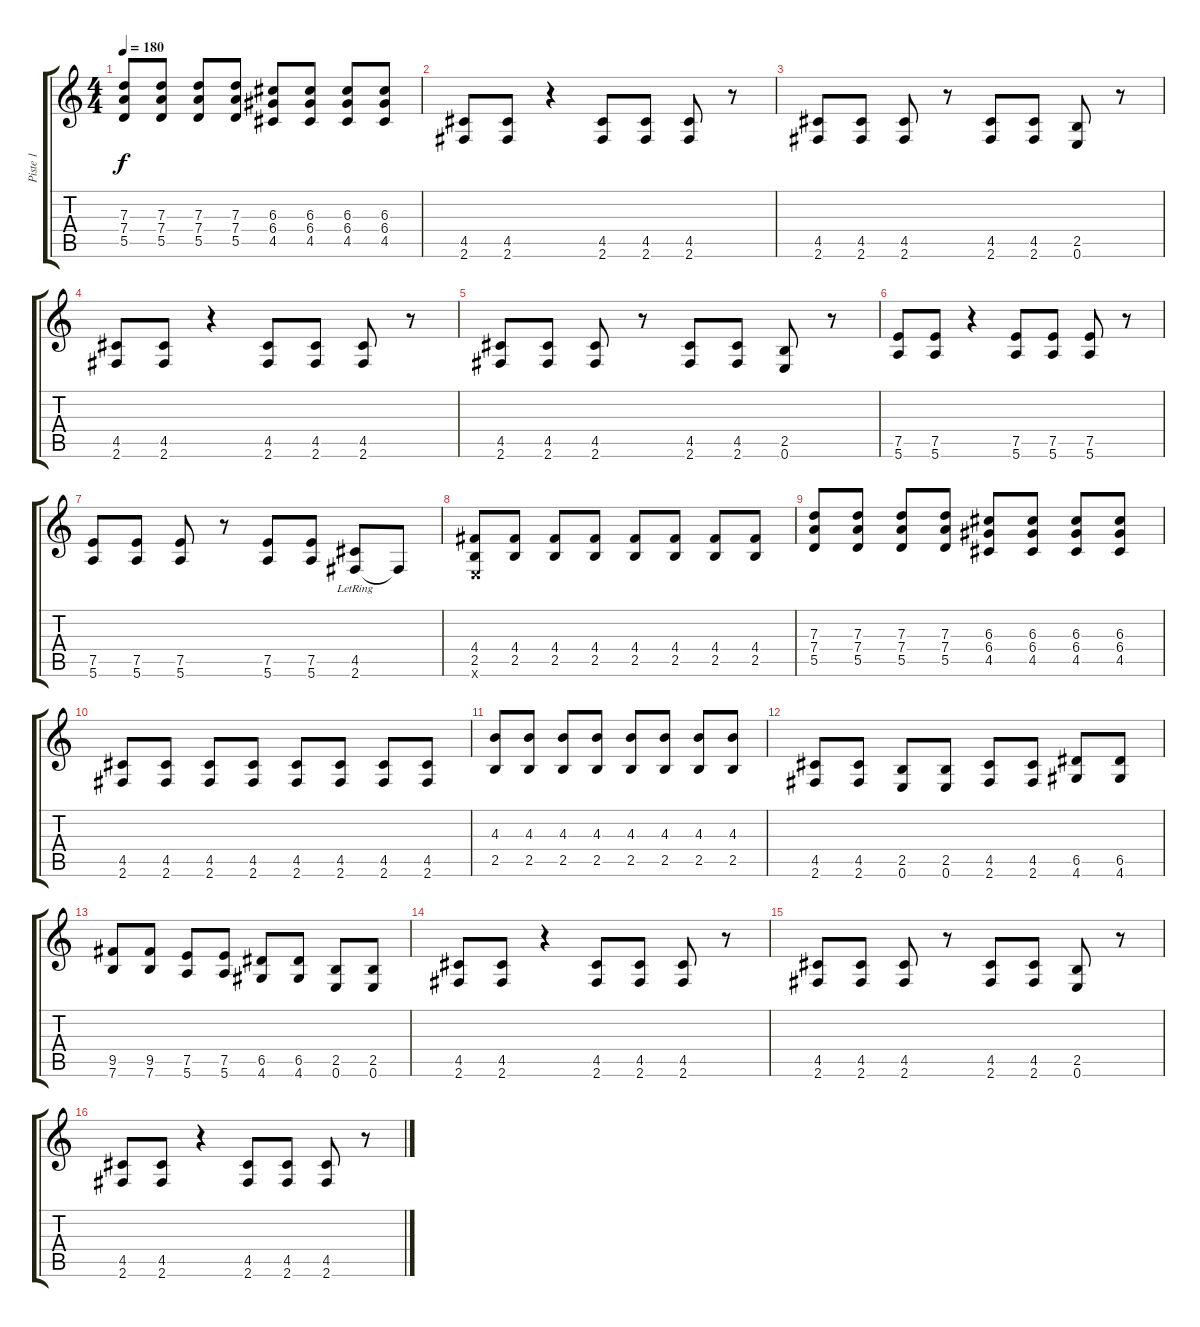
\track ("Piste 1" "Piste 1") {instrument distortionguitar}
\staff {score tabs}
\tuning (E4 B3 G3 D3 A2 E2) {hide}
\ts (4 4)
\tempo 180
\clef g2
\ks c
(7.3 7.4 5.5).8{dy f} (7.3 7.4 5.5).8 (7.3 7.4 5.5).8 (7.3 7.4 5.5).8 (6.3 6.4 4.5).8 (6.3 6.4 4.5).8 (6.3 6.4 4.5).8 (6.3 6.4 4.5).8 |
(4.5 2.6).8 (4.5 2.6).8 r.4 (4.5 2.6).8 (4.5 2.6).8 (4.5 2.6).8 r.8 |
(4.5 2.6).8 (4.5 2.6).8 (4.5 2.6).8 r.8 (4.5 2.6).8 (4.5 2.6).8 (2.5 0.6).8 r.8 |
(4.5 2.6).8 (4.5 2.6).8 r.4 (4.5 2.6).8 (4.5 2.6).8 (4.5 2.6).8 r.8 |
(4.5 2.6).8 (4.5 2.6).8 (4.5 2.6).8 r.8 (4.5 2.6).8 (4.5 2.6).8 (2.5 0.6).8 r.8 |
(7.5 5.6).8 (7.5 5.6).8 r.4 (7.5 5.6).8 (7.5 5.6).8 (7.5 5.6).8 r.8 |
(7.5 5.6).8 (7.5 5.6).8 (7.5 5.6).8 r.8 (7.5 5.6).8 (7.5 5.6).8 (4.5{lr} 2.6{lr}).8 2.6{t}.8 |
(4.4 2.5 0.6{x}).8 (4.4 2.5).8 (4.4 2.5).8 (4.4 2.5).8 (4.4 2.5).8 (4.4 2.5).8 (4.4 2.5).8 (4.4 2.5).8 |
(7.3 7.4 5.5).8 (7.3 7.4 5.5).8 (7.3 7.4 5.5).8 (7.3 7.4 5.5).8 (6.3 6.4 4.5).8 (6.3 6.4 4.5).8 (6.3 6.4 4.5).8 (6.3 6.4 4.5).8 |
(4.5 2.6).8 (4.5 2.6).8 (4.5 2.6).8 (4.5 2.6).8 (4.5 2.6).8 (4.5 2.6).8 (4.5 2.6).8 (4.5 2.6).8 |
(4.3 2.5).8 (4.3 2.5).8 (4.3 2.5).8 (4.3 2.5).8 (4.3 2.5).8 (4.3 2.5).8 (4.3 2.5).8 (4.3 2.5).8 |
(4.5 2.6).8 (4.5 2.6).8 (2.5 0.6).8 (2.5 0.6).8 (4.5 2.6).8 (4.5 2.6).8 (6.5 4.6).8 (6.5 4.6).8 |
(9.5 7.6).8 (9.5 7.6).8 (7.5 5.6).8 (7.5 5.6).8 (6.5 4.6).8 (6.5 4.6).8 (2.5 0.6).8 (2.5 0.6).8 |
(4.5 2.6).8 (4.5 2.6).8 r.4 (4.5 2.6).8 (4.5 2.6).8 (4.5 2.6).8 r.8 |
(4.5 2.6).8 (4.5 2.6).8 (4.5 2.6).8 r.8 (4.5 2.6).8 (4.5 2.6).8 (2.5 0.6).8 r.8 |
(4.5 2.6).8 (4.5 2.6).8 r.4 (4.5 2.6).8 (4.5 2.6).8 (4.5 2.6).8 r.8
